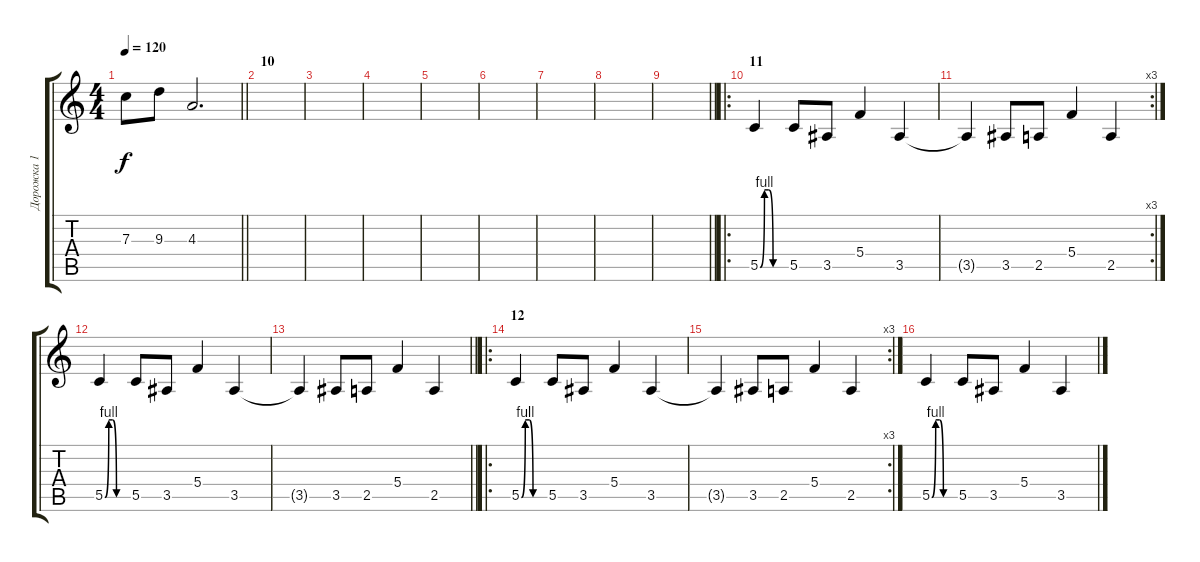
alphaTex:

\track ("Дорожка 1" "Дорожка 1") {instrument distortionguitar}
\staff {score tabs}
\tuning (D4 A3 F3 C3 G2 D2) {hide}
\ts (4 4)
\tempo 120
\clef g2
\barLineRight lightlight
\ks c
7.3.8{dy f} 9.3.8 4.3.2{d} |
\section ("" "10")
|
|
|
|
|
|
|
\barLineRight lightlight
|
\ro
\section ("" "11")
5.5{be (custom 0 0 10 4 20 4 30 0 60 0)}.4 5.5.8 3.5.8 5.4.4 3.5.4 |
\rc 3
3.5{t}.4 3.5.8 2.5.8 5.4.4 2.5.4 |
5.5{be (custom 0 0 10 4 20 4 30 0 60 0)}.4 5.5.8 3.5.8 5.4.4 3.5.4 |
\barLineRight lightlight
3.5{t}.4 3.5.8 2.5.8 5.4.4 2.5.4 |
\ro
\section ("" "12")
5.5{be (custom 0 0 10 4 20 4 30 0 60 0)}.4 5.5.8 3.5.8 5.4.4 3.5.4 |
\rc 3
3.5{t}.4 3.5.8 2.5.8 5.4.4 2.5.4 |
5.5{be (custom 0 0 10 4 20 4 30 0 60 0)}.4 5.5.8 3.5.8 5.4.4 3.5.4
